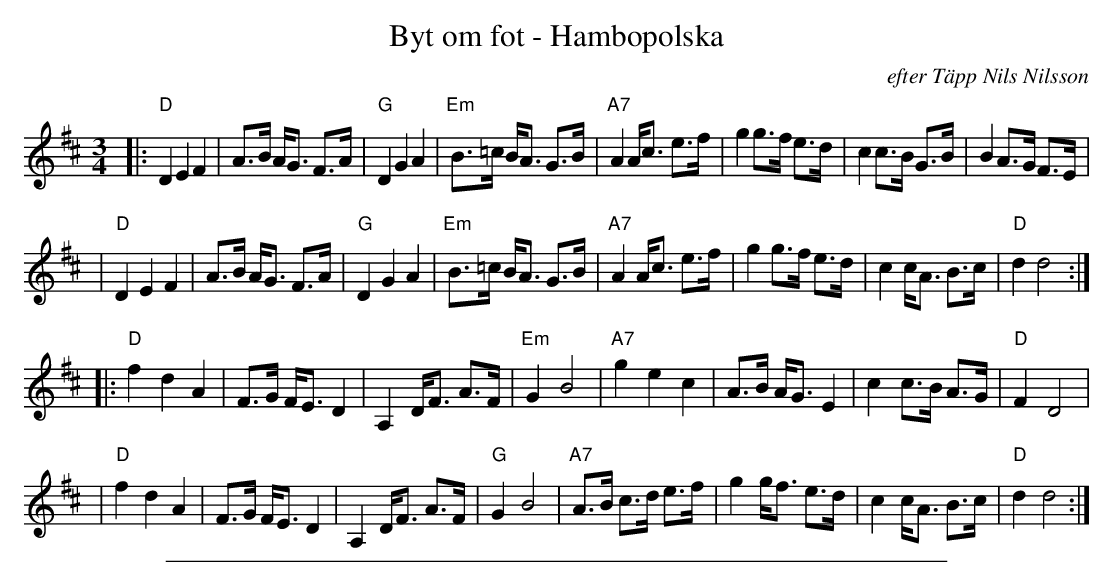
X:1
T: Byt om fot - Hambopolska
O:efter T\"app Nils Nilsson
M:3/4
L:1/8
K:D
|: "D"D2 E2 F2 | A>B A<G F>A | "G"D2 G2 A2 | "Em"B>=c B<A G>B \
| "A7"A2 A<c e>f | g2 g>f e>d | c2 c>B G>B | B2 A>G F>E |
| "D"D2 E2 F2 | A>B A<G F>A | "G"D2 G2 A2 | "Em"B>=c B<A G>B \
| "A7"A2 A<c e>f | g2 g>f e>d | c2 c<A B>c | "D"d2 d4 :|
|: "D"f2 d2 A2 | F>G F<E D2 | A,2 D<F A>F | "Em"G2 B4 \
| "A7"g2 e2 c2 | A>B A<G E2 | c2 c>B A>G | "D"F2 D4 |
| "D"f2 d2 A2 | F>G F<E D2 | A,2 D<F A>F | "G"G2 B4 \
| "A7"A>B c>d e>f | g2 g<f e>d | c2 c<A B>c | "D"d2 d4 :|
